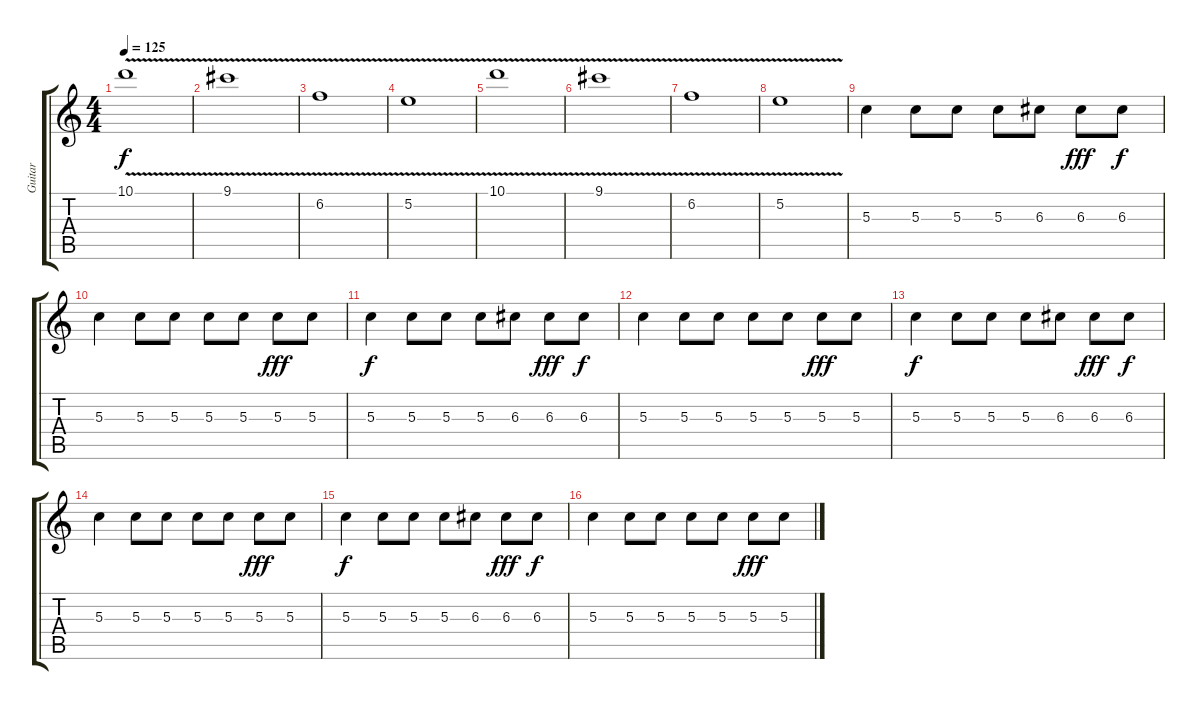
\track ("Guitar" "Guitar") {instrument distortionguitar}
\staff {score tabs}
\tuning (E4 B3 G3 D3 A2 E2) {hide}
\ts (4 4)
\tempo 125
\clef g2
\ks c
10.1{v}.1{dy f instrument distortionguitar} |
9.1{v}.1 |
6.2{v}.1 |
5.2{v}.1 |
10.1{v}.1 |
9.1{v}.1 |
6.2{v}.1 |
5.2{v}.1 |
5.3.4 5.3.8 5.3.8 5.3.8 6.3.8 6.3.8{dy fff} 6.3.8{dy f} |
5.3.4 5.3.8 5.3.8 5.3.8 5.3.8 5.3.8{dy fff} 5.3.8 |
5.3.4{dy f} 5.3.8 5.3.8 5.3.8 6.3.8 6.3.8{dy fff} 6.3.8{dy f} |
5.3.4 5.3.8 5.3.8 5.3.8 5.3.8 5.3.8{dy fff} 5.3.8 |
5.3.4{dy f} 5.3.8 5.3.8 5.3.8 6.3.8 6.3.8{dy fff} 6.3.8{dy f} |
5.3.4 5.3.8 5.3.8 5.3.8 5.3.8 5.3.8{dy fff} 5.3.8 |
5.3.4{dy f} 5.3.8 5.3.8 5.3.8 6.3.8 6.3.8{dy fff} 6.3.8{dy f} |
5.3.4 5.3.8 5.3.8 5.3.8 5.3.8 5.3.8{dy fff} 5.3.8
